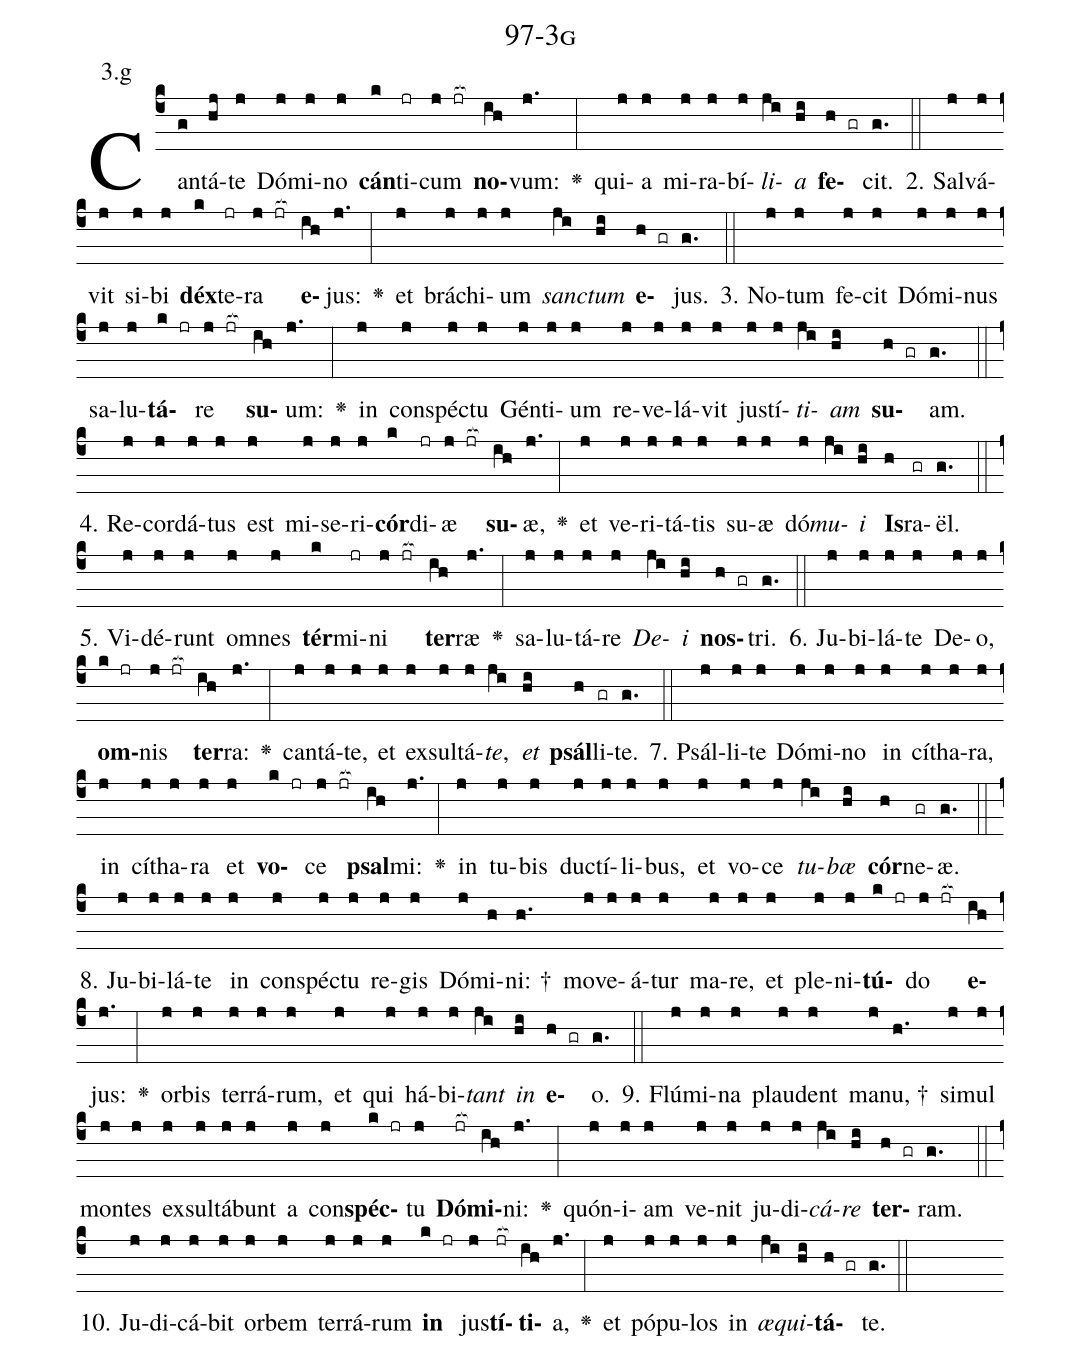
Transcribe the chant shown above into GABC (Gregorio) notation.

name: 97-3g;
annotation: 3.g;
%%
(c4)Can(g)tá(hj)te(j) Dó(j)mi(j)no(j) <b>cán</b>(k)ti(jr)cum(j jr[ocb:1{]) <b>no</b>(ih[ocb:0}])vum:(j.) <v>\greheightstar</v>(:) qui(j)a(j) mi(j)ra(j)bí(j)<i>li</i>(ji)<i>a</i>(hi) <b>fe</b>(h gr)cit.(g.) (::)
2. Sal(j)vá(j)vit(j) si(j)bi(j) <b>déx</b>(k)te(jr)ra(j jr[ocb:1{]) <b>e</b>(ih[ocb:0}])jus:(j.) <v>\greheightstar</v>(:) et(j) brá(j)chi(j)um(j) <i>sanc</i>(ji)<i>tum</i>(hi) <b>e</b>(h gr)jus.(g.) (::)
3. No(j)tum(j) fe(j)cit(j) Dó(j)mi(j)nus(j) sa(j)lu(j)<b>tá</b>(k jr)re(j jr[ocb:1{]) <b>su</b>(ih[ocb:0}])um:(j.) <v>\greheightstar</v>(:) in(j) con(j)spéc(j)tu(j) Gén(j)ti(j)um(j) re(j)ve(j)lá(j)vit(j) jus(j)tí(j)<i>ti</i>(ji)<i>am</i>(hi) <b>su</b>(h gr)am.(g.) (::)
4. Re(j)cor(j)dá(j)tus(j) est(j) mi(j)se(j)ri(j)<b>cór</b>(k)di(jr)æ(j jr[ocb:1{]) <b>su</b>(ih[ocb:0}])æ,(j.) <v>\greheightstar</v>(:) et(j) ve(j)ri(j)tá(j)tis(j) su(j)æ(j) dó(j)<i>mu</i>(ji)<i>i</i>(hi) <b>Is</b>(h)ra(gr)ël.(g.) (::)
5. Vi(j)dé(j)runt(j) om(j)nes(j) <b>tér</b>(k)mi(jr)ni(j jr[ocb:1{]) <b>ter</b>(ih[ocb:0}])ræ(j.) <v>\greheightstar</v>(:) sa(j)lu(j)tá(j)re(j) <i>De</i>(ji)<i>i</i>(hi) <b>nos</b>(h gr)tri.(g.) (::)
6. Ju(j)bi(j)lá(j)te(j) De(j)o,(j) <b>om</b>(k jr)nis(j jr[ocb:1{]) <b>ter</b>(ih[ocb:0}])ra:(j.) <v>\greheightstar</v>(:) can(j)tá(j)te,(j) et(j) ex(j)sul(j)tá(j)<i>te</i>,(ji) <i>et</i>(hi) <b>psál</b>(h)li(gr)te.(g.) (::)
7. Psál(j)li(j)te(j) Dó(j)mi(j)no(j) in(j) cí(j)tha(j)ra,(j) in(j) cí(j)tha(j)ra(j) et(j) <b>vo</b>(k jr)ce(j jr[ocb:1{]) <b>psal</b>(ih[ocb:0}])mi:(j.) <v>\greheightstar</v>(:) in(j) tu(j)bis(j) duc(j)tí(j)li(j)bus,(j) et(j) vo(j)ce(j) <i>tu</i>(ji)<i>bæ</i>(hi) <b>cór</b>(h)ne(gr)æ.(g.) (::)
8. Ju(j)bi(j)lá(j)te(j) in(j) con(j)spéc(j)tu(j) re(j)gis(j) Dó(j)mi(h)ni: †(h.) mo(j)ve(j)á(j)tur(j) ma(j)re,(j) et(j) ple(j)ni(j)<b>tú</b>(k jr)do(j jr[ocb:1{]) <b>e</b>(ih[ocb:0}])jus:(j.) <v>\greheightstar</v>(:) or(j)bis(j) ter(j)rá(j)rum,(j) et(j) qui(j) há(j)bi(j)<i>tant</i>(ji) <i>in</i>(hi) <b>e</b>(h gr)o.(g.) (::)
9. Flú(j)mi(j)na(j) plau(j)dent(j) ma(j)nu, †(h.) si(j)mul(j) mon(j)tes(j) ex(j)sul(j)tá(j)bunt(j) a(j) con(j)<b>spéc</b>(k jr)tu(j) <b>Dó</b>(jr[ocb:1{])<b>mi</b>(ih[ocb:0}])ni:(j.) <v>\greheightstar</v>(:) quón(j)i(j)am(j) ve(j)nit(j) ju(j)di(j)<i>cá</i>(ji)<i>re</i>(hi) <b>ter</b>(h gr)ram.(g.) (::)
10. Ju(j)di(j)cá(j)bit(j) or(j)bem(j) ter(j)rá(j)rum(j) <b>in</b>(k jr) jus(j)<b>tí</b>(jr[ocb:1{])<b>ti</b>(ih[ocb:0}])a,(j.) <v>\greheightstar</v>(:) et(j) pó(j)pu(j)los(j) in(j) <i>æ</i>(ji)<i>qui</i>(hi)<b>tá</b>(h gr)te.(g.) (::)
